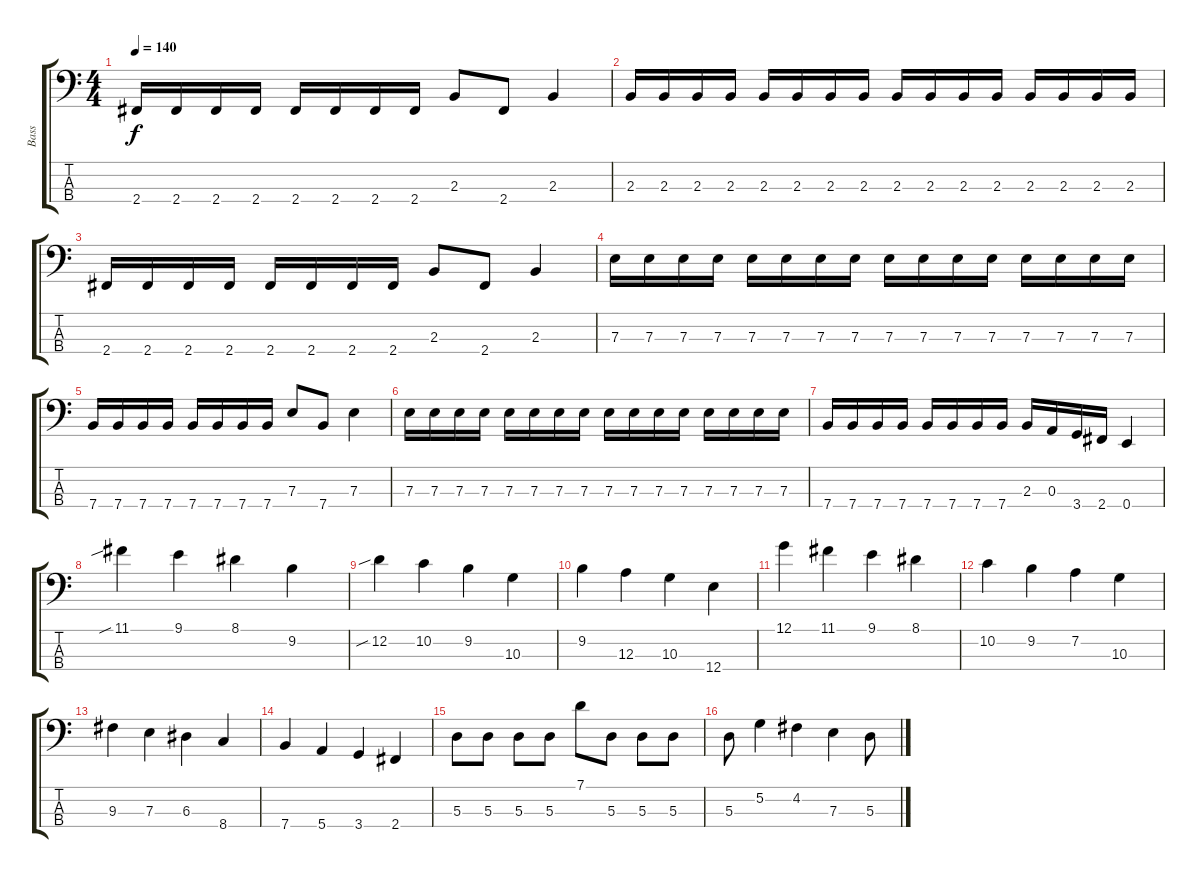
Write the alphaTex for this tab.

\track ("Bass" "Bass") {instrument slapbass1}
\staff {score tabs}
\tuning (G2 D2 A1 E1) {hide}
\ts (4 4)
\tempo 140
\clef f4
\ks c
2.4.16{dy f} 2.4.16 2.4.16 2.4.16 2.4.16 2.4.16 2.4.16 2.4.16 2.3.8 2.4.8 2.3.4 |
2.3.16 2.3.16 2.3.16 2.3.16 2.3.16 2.3.16 2.3.16 2.3.16 2.3.16 2.3.16 2.3.16 2.3.16 2.3.16 2.3.16 2.3.16 2.3.16 |
2.4.16 2.4.16 2.4.16 2.4.16 2.4.16 2.4.16 2.4.16 2.4.16 2.3.8 2.4.8 2.3.4 |
7.3.16 7.3.16 7.3.16 7.3.16 7.3.16 7.3.16 7.3.16 7.3.16 7.3.16 7.3.16 7.3.16 7.3.16 7.3.16 7.3.16 7.3.16 7.3.16 |
7.4.16 7.4.16 7.4.16 7.4.16 7.4.16 7.4.16 7.4.16 7.4.16 7.3.8 7.4.8 7.3.4 |
7.3.16 7.3.16 7.3.16 7.3.16 7.3.16 7.3.16 7.3.16 7.3.16 7.3.16 7.3.16 7.3.16 7.3.16 7.3.16 7.3.16 7.3.16 7.3.16 |
7.4.16 7.4.16 7.4.16 7.4.16 7.4.16 7.4.16 7.4.16 7.4.16 2.3.16 0.3.16 3.4.16 2.4.16 0.4.4 |
11.1{sib}.4 9.1.4 8.1.4 9.2.4 |
12.2{sib}.4 10.2.4 9.2.4 10.3.4 |
9.2.4 12.3.4 10.3.4 12.4.4 |
12.1.4 11.1.4 9.1.4 8.1.4 |
10.2.4 9.2.4 7.2.4 10.3.4 |
9.3.4 7.3.4 6.3.4 8.4.4 |
7.4.4 5.4.4 3.4.4 2.4.4 |
5.3.8 5.3.8 5.3.8 5.3.8 7.1.8 5.3.8 5.3.8 5.3.8 |
5.3.8 5.2.4 4.2.4 7.3.4 5.3.8
